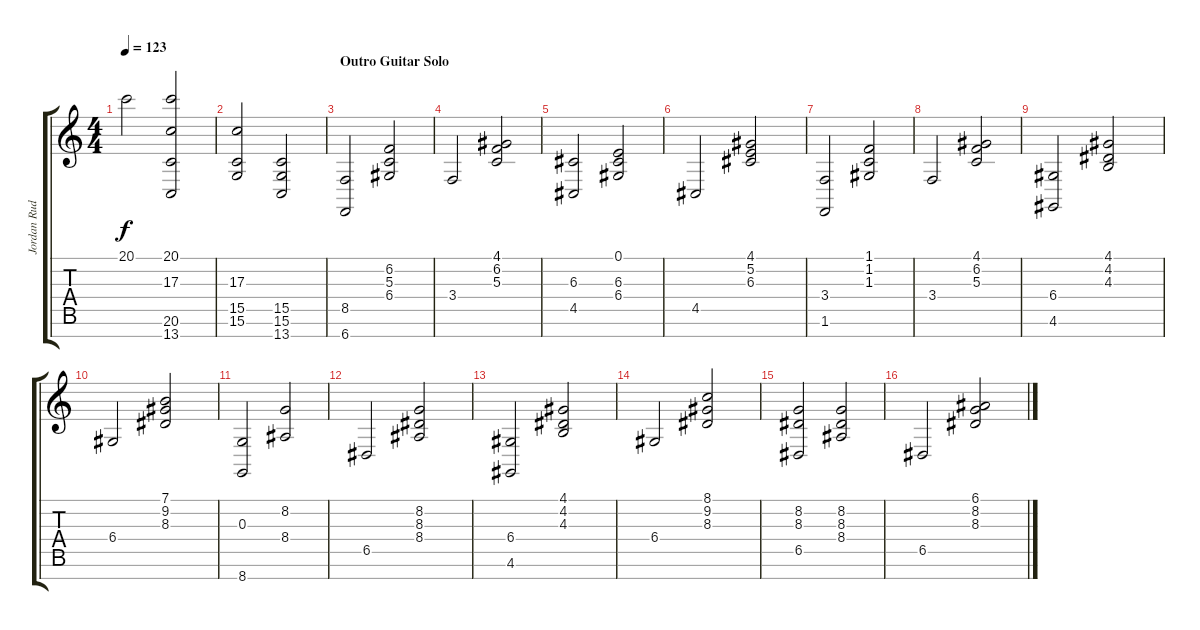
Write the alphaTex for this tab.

\track ("Jordan Rudess" "Jordan Rud") {instrument acousticgrandpiano}
\staff {score tabs}
\tuning (E4 B3 G3 D3 A2 E2 B1) {hide}
\ts (4 4)
\tempo 123
\clef g2
\ks c
20.1.2{dy f} (20.1 17.3 20.6 13.7).2 |
(17.3 15.5 15.6).2 (15.5 15.6 13.7).2 |
\section ("" "Outro Guitar Solo")
(8.5 6.7).2 (6.2 5.3 6.4).2 |
3.4.2 (4.1 6.2 5.3).2 |
(6.3 4.5).2 (0.1 6.3 6.4).2 |
4.5.2 (4.1 5.2 6.3).2 |
(3.4 1.6).2 (1.1 1.2 1.3).2 |
3.4.2 (4.1 6.2 5.3).2 |
(6.4 4.6).2 (4.1 4.2 4.3).2 |
6.4.2 (7.1 9.2 8.3).2 |
(0.3 8.7).2 (8.2 8.4).2 |
6.5.2 (8.2 8.3 8.4).2 |
(6.4 4.6).2 (4.1 4.2 4.3).2 |
6.4.2 (8.1 9.2 8.3).2 |
(8.2 8.3 6.5).2 (8.2 8.3 8.4).2 |
6.5.2 (6.1 8.2 8.3).2
